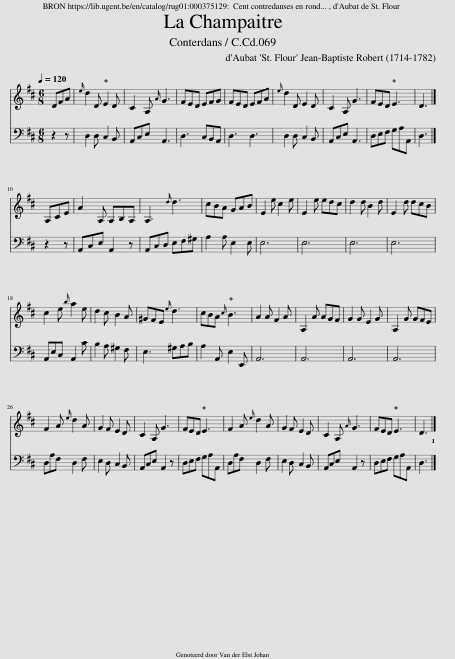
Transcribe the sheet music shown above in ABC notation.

X:1
%%score 1 2
L:1/8
Q:1/4=120
M:6/8
I:linebreak $
K:D
V:1 treble
V:2 bass
V:1
 DFA |{e} d2 D !plus!E2 D | C2 A,{A} G3 | FED EFG | FED EFA | %5
{e} d2 D E2 D | C2 A, G3 | FED !plus!E3 | D3 |]$ A,CE | %10
 A2 A, A,B,A, | A,3{d} d3 | cBA GAB | E2 e c2 e | E2 e edc | %15
 d2 d B2 d | E2 d dcB |$ c2 e{b} a2 e | d2 c B2 A | ^GFE{e} d3 | %20
 cBA{c} !plus!B3 | A2 A F2 A | A,2 A AGF | G2 G E2 G | A,2 G GFE |$ %25
 F2 A{e} d2 A | G2 F E2 D | C2 A, G3 | FED !plus!E3 | F2 A{e} d2 A | %30
 G2 F E2 D | C2 A,{A} G3 | FED !plus!E3 | D3 |] %34
V:2
 z2 z | D,2 D, C,2 B,, | A,,C,E, A,,3 | D,3 C,B,,A,, | D,3 D,3 | %5
 D,2 D, C,2 B,, | A,,C,E, A,,3 | D,E,F, G,A,A,, | D,3 |]$ z2 z | %10
 A,,C,E, A,,2 z | A,,C,D, E,F,^G, | A,2 A, E,2 E, | E,6 | E,6 | %15
 E,6 | E,6 |$ A,,E,C, A,,2 C | B,2 A, ^G,2 F, | E,3 ^G,A,B, | %20
 A,2 A,, E,2 E,, | A,,6 | A,,6 | A,,6 | A,,6 |$ %25
 D,A,F, D,2 F, | E,2 D, C,2 B,, | A,,C,E, A,,2 z | D,E,F, G,A,A,, | D,A,F, D,2 F, | %30
 E,2 D, C,2 B,, | A,,C,E, A,,2 z | D,E,F, G,A,A,, | D,3 |] %34
